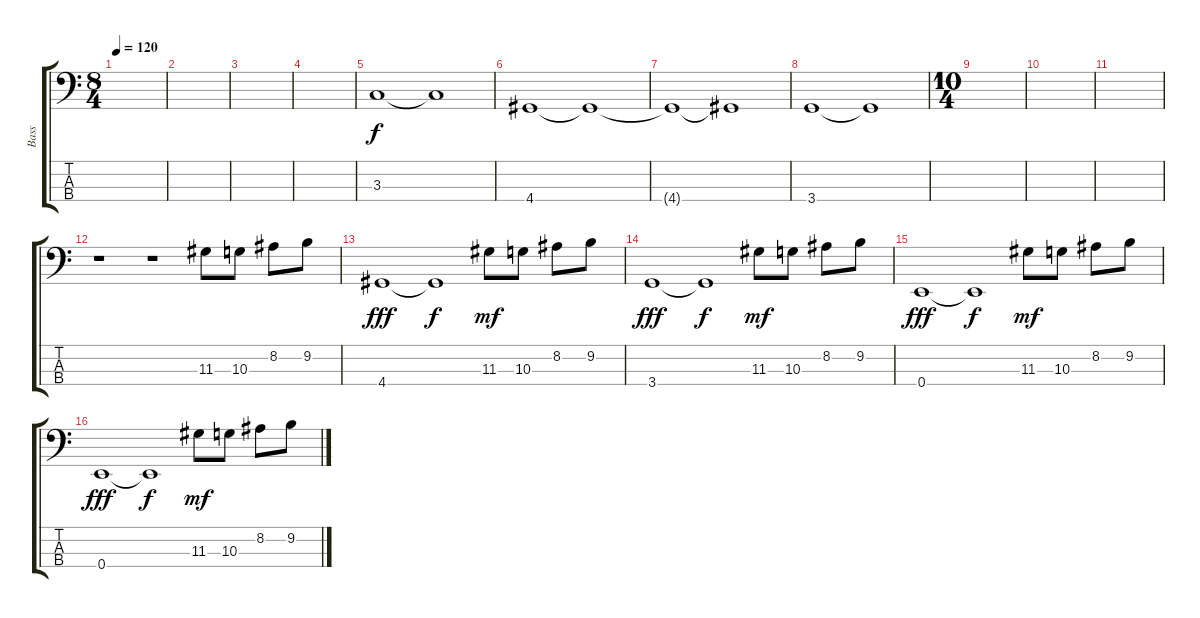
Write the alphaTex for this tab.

\track ("Bass" "Bass") {instrument electricbassfinger}
\staff {score tabs}
\tuning (G2 D2 A1 E1) {hide}
\ts (8 4)
\section ("" "")
\tempo 120
\clef f4
\ks c
|
|
|
|
3.3.1{dy f} 3.3{t}.1 |
4.4.1 4.4{t}.1 |
4.4{t}.1 4.4{t}.1 |
3.4.1 3.4{t}.1 |
\ts (10 4)
|
|
|
r.1 r.1 11.3.8 10.3.8 8.2.8 9.2.8 |
\section ("" "")
4.4.1{dy fff} 4.4{t}.1{dy f} 11.3.8{dy mf} 10.3.8 8.2.8 9.2.8 |
3.4.1{dy fff} 3.4{t}.1{dy f} 11.3.8{dy mf} 10.3.8 8.2.8 9.2.8 |
0.4.1{dy fff} 0.4{t}.1{dy f} 11.3.8{dy mf} 10.3.8 8.2.8 9.2.8 |
0.4.1{dy fff} 0.4{t}.1{dy f} 11.3.8{dy mf} 10.3.8 8.2.8 9.2.8
